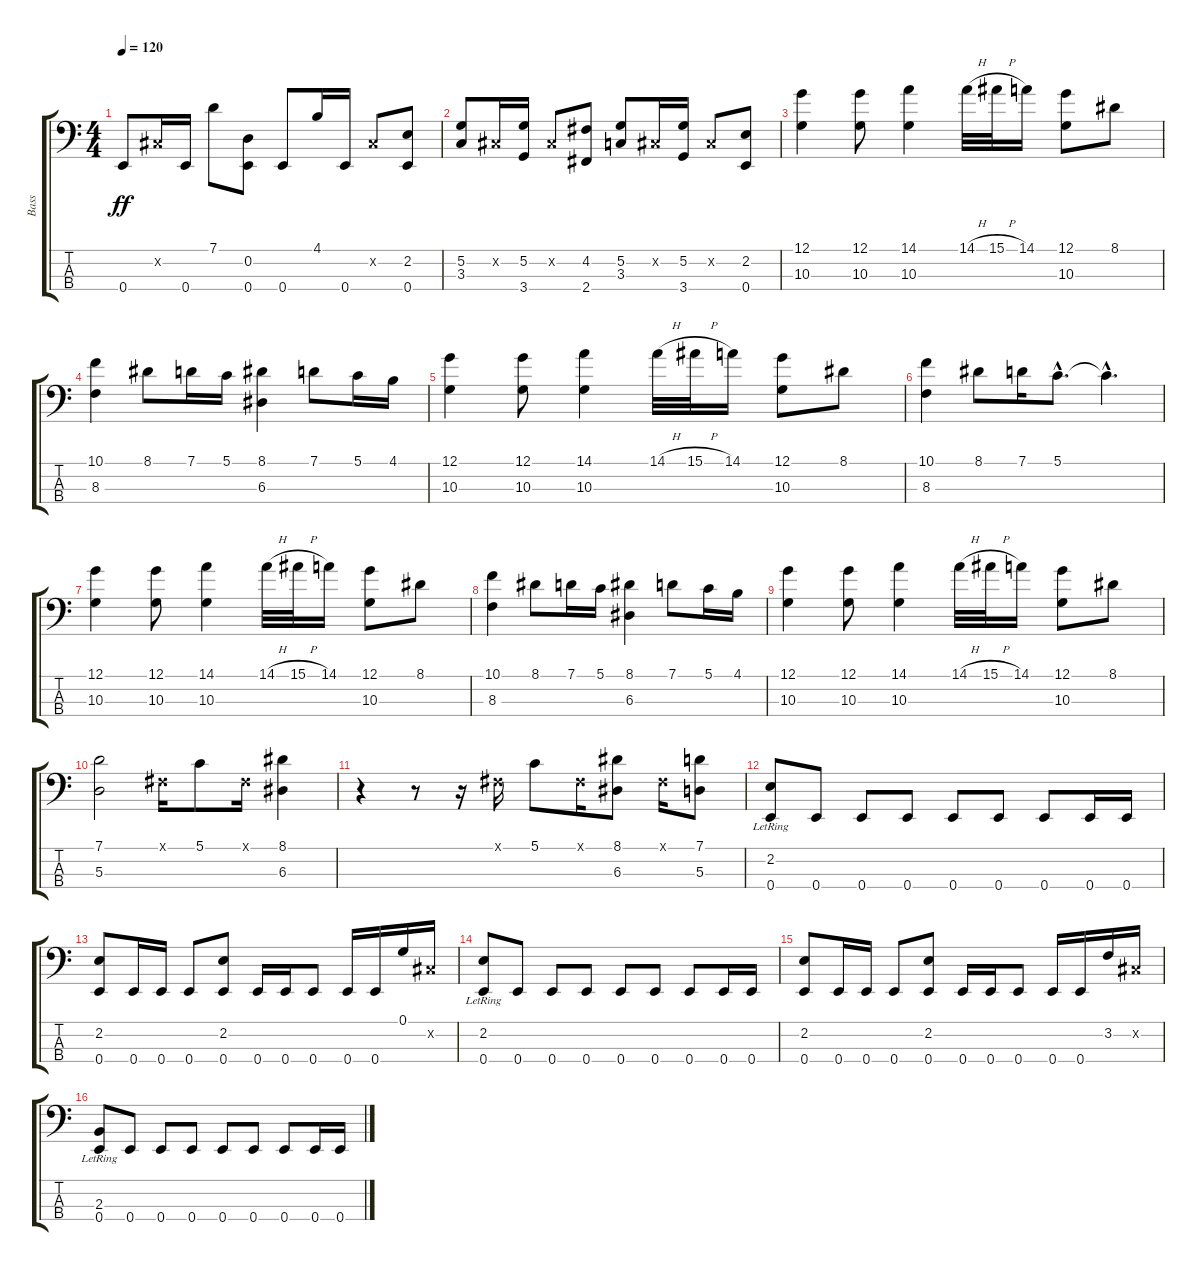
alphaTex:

\track ("Bass" "Bass") {instrument electricbassfinger}
\staff {score tabs}
\tuning (G2 D2 A1 E1) {hide}
\ts (4 4)
\tempo 120
\clef f4
\ks c
0.4.8{dy ff} -1.2{x}.16 0.4.16 7.1.8 (0.2 0.4).8 0.4.8 4.1.16 0.4.16 -1.2{x}.8 (2.2 0.4).8 |
(5.2 3.3).8 -1.2{x}.16 (5.2 3.4).16 -1.2{x}.8 (4.2 2.4).8 (5.2 3.3).8 -1.2{x}.16 (5.2 3.4).16 -1.2{x}.8 (2.2 0.4).8 |
(12.1 10.3).4 (12.1 10.3).8 (14.1 10.3).4 14.1{h}.32 15.1{h}.32 14.1.16 (12.1 10.3).8 8.1.8 |
(10.1 8.3).4 8.1.8 7.1.16 5.1.16 (8.1 6.3).4 7.1.8 5.1.16 4.1.16 |
(12.1 10.3).4 (12.1 10.3).8 (14.1 10.3).4 14.1{h}.32 15.1{h}.32 14.1.16 (12.1 10.3).8 8.1.8 |
(10.1 8.3).4 8.1.8 7.1.16 5.1{hac}.8{d} 5.1{hac t}.4{d} |
(12.1 10.3).4 (12.1 10.3).8 (14.1 10.3).4 14.1{h}.32 15.1{h}.32 14.1.16 (12.1 10.3).8 8.1.8 |
(10.1 8.3).4 8.1.8 7.1.16 5.1.16 (8.1 6.3).4 7.1.8 5.1.16 4.1.16 |
(12.1 10.3).4 (12.1 10.3).8 (14.1 10.3).4 14.1{h}.32 15.1{h}.32 14.1.16 (12.1 10.3).8 8.1.8 |
(7.1 5.3).2 -1.1{x}.16 5.1.8 -1.1{x}.16 (8.1 6.3).4 |
r.4 r.8 r.16 -1.1{x}.16 5.1.8 -1.1{x}.16 (8.1 6.3).8 -1.1{x}.16 (7.1 5.3).8 |
(2.2{lr} 0.4).8 0.4.8 0.4.8 0.4.8 0.4.8 0.4.8 0.4.8 0.4.16 0.4.16 |
(2.2 0.4).8 0.4.16 0.4.16 0.4.8 (2.2 0.4).8 0.4.16 0.4.16 0.4.8 0.4.16 0.4.16 0.1.16 -1.2{x}.16 |
(2.2{lr} 0.4).8 0.4.8 0.4.8 0.4.8 0.4.8 0.4.8 0.4.8 0.4.16 0.4.16 |
(2.2 0.4).8 0.4.16 0.4.16 0.4.8 (2.2 0.4).8 0.4.16 0.4.16 0.4.8 0.4.16 0.4.16 3.2.16 -1.2{x}.16 |
(2.3{lr} 0.4).8 0.4.8 0.4.8 0.4.8 0.4.8 0.4.8 0.4.8 0.4.16 0.4.16
